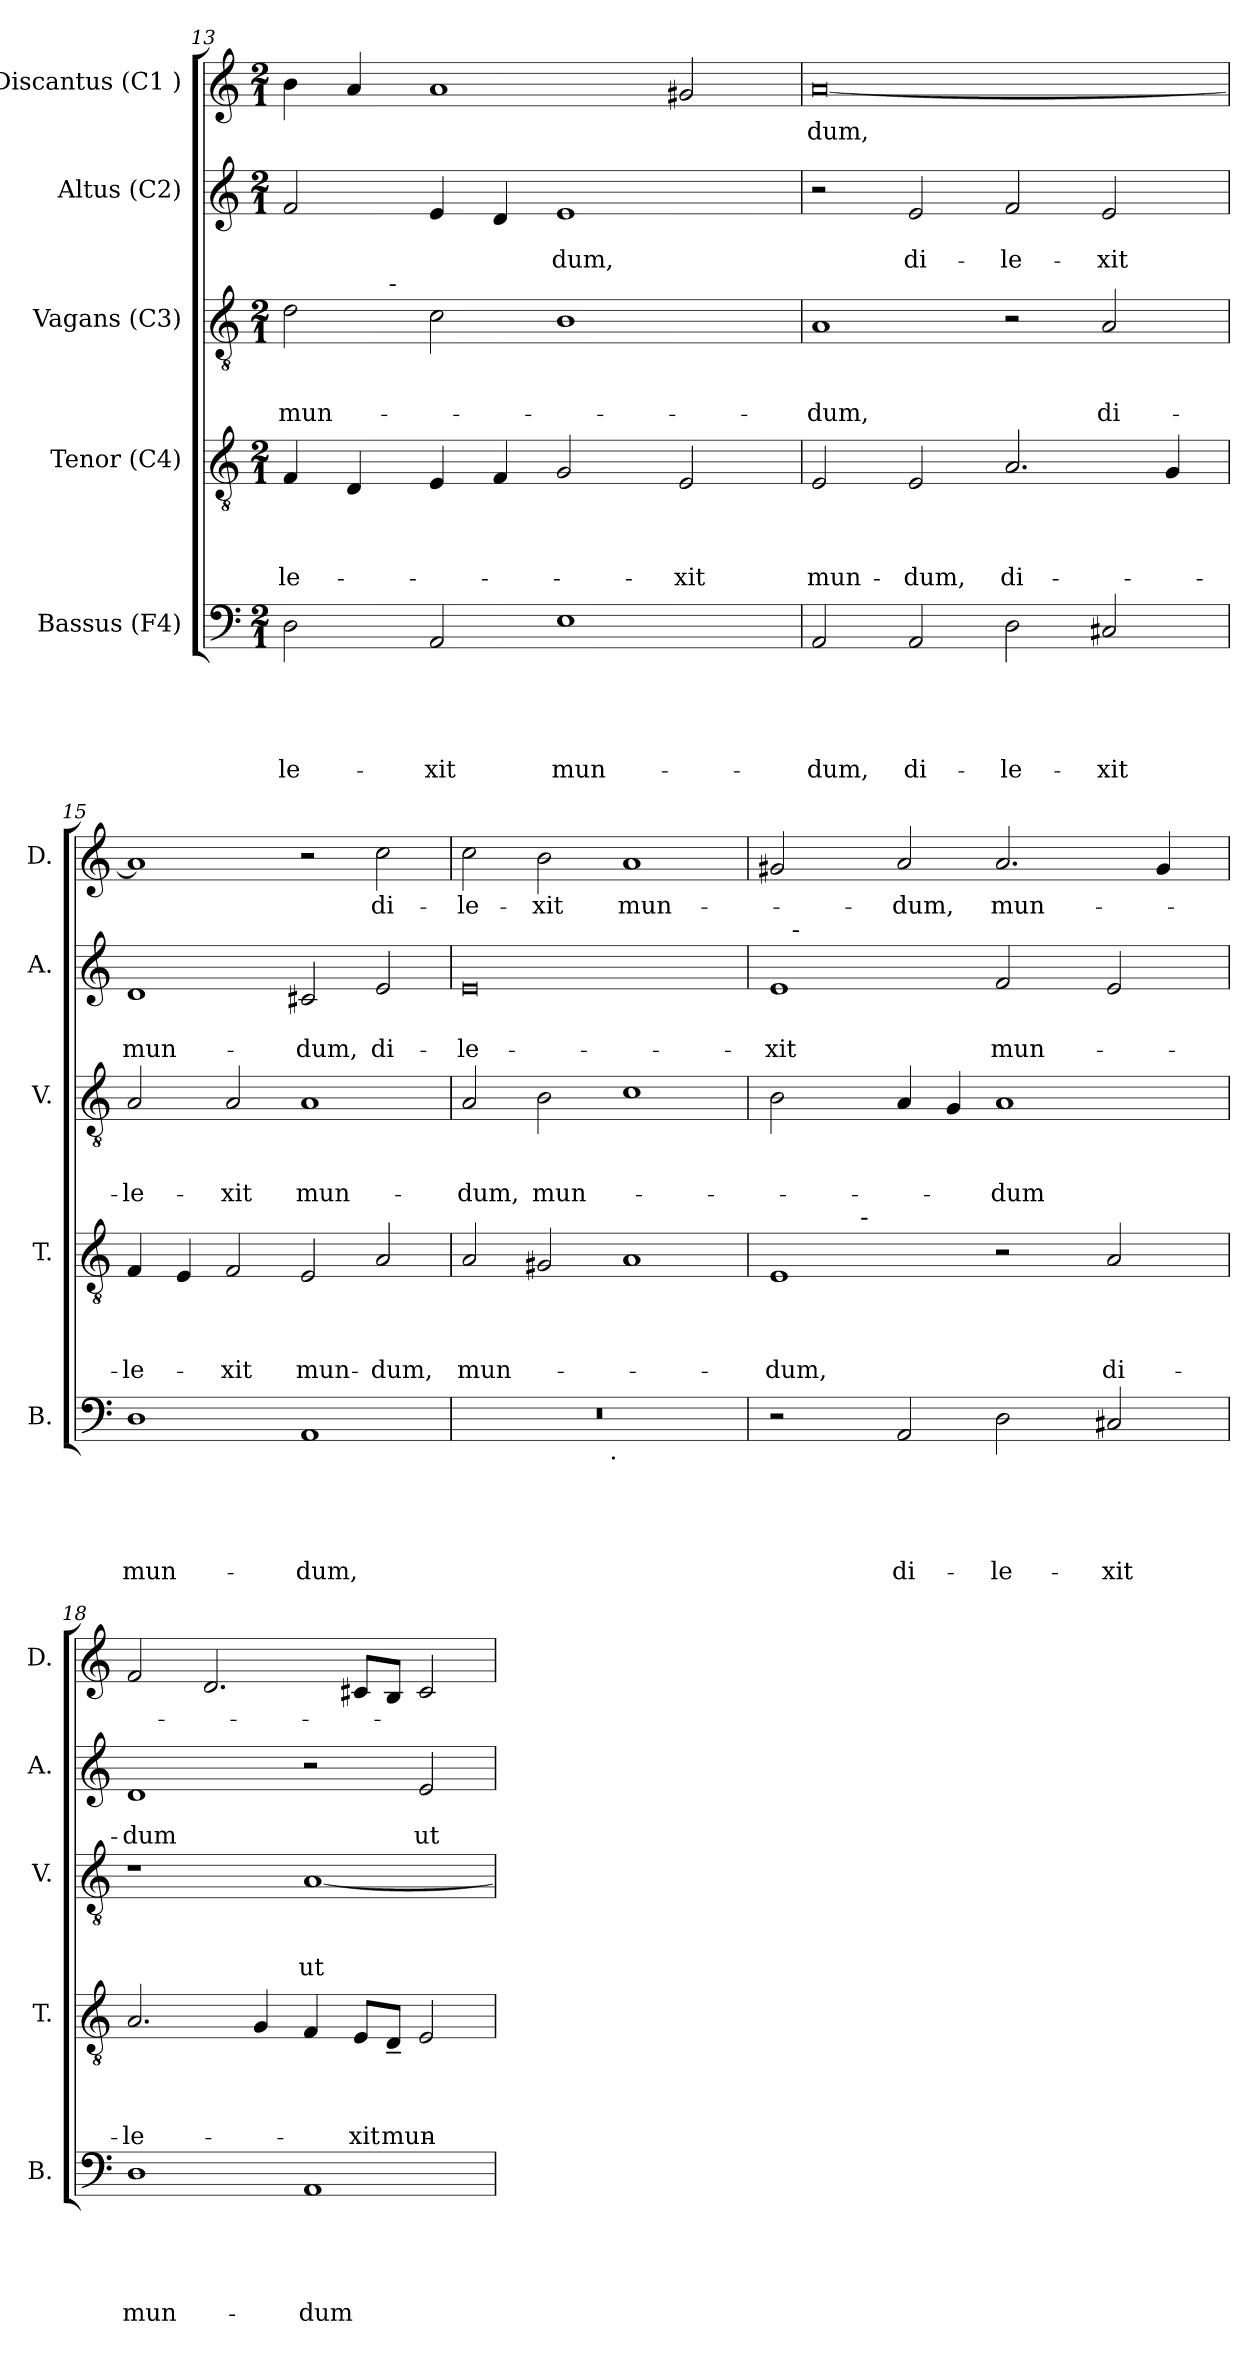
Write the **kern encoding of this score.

**kern	**text	**text	**text	**text	**text	**kern	**text	**text	**text	**text	**kern	**text	**text	**text	**kern	**text	**text	**kern	**text
*part5	*part5	*part5	*part5	*part5	*part5	*part4	*part4	*part4	*part4	*part4	*part3	*part3	*part3	*part3	*part2	*part2	*part2	*part1	*part1
*staff5	*staff5	*staff5	*staff5	*staff5	*staff5	*staff4	*staff4	*staff4	*staff4	*staff4	*staff3	*staff3	*staff3	*staff3	*staff2	*staff2	*staff2	*staff1	*staff1
*I"Bassus (F4)	*	*	*	*	*	*I"Tenor (C4)	*	*	*	*	*I"Vagans (C3)	*	*	*	*I"Altus (C2)	*	*	*I"Discantus (C1 )	*
*I'B.	*	*	*	*	*	*I'T.	*	*	*	*	*I'V.	*	*	*	*I'A.	*	*	*I'D.	*
!!LO:PB:g=z
*clefF4	*	*	*	*	*	*clefGv2	*	*	*	*	*clefGv2	*	*	*	*clefG2	*	*	*clefG2	*
*k[]	*	*	*	*	*	*k[]	*	*	*	*	*k[]	*	*	*	*k[]	*	*	*k[]	*
*C:	*	*	*	*	*	*C:	*	*	*	*	*C:	*	*	*	*C:	*	*	*C:	*
*M2/1	*	*	*	*	*	*M2/1	*	*	*	*	*M2/1	*	*	*	*M2/1	*	*	*M2/1	*
=13	=13	=13	=13	=13	=13	=13	=13	=13	=13	=13	=13	=13	=13	=13	=13	=13	=13	=13	=13
!	!	!	!	!	!LO:LY:b	!	!	!	!	!LO:LY:b	!	!	!	!LO:LY:b	!	!	!	!	!
*	*	*	*	*	*	*	*	*	*	*	*^	*	*	*	*	*	*	*	*
2D\	.	.	.	.	-le-	4F/	.	.	.	-le-	2d\	4.ryy	.	.	mun-	2f/	.	.	4b\	.
.	.	.	.	.	.	4D/	.	.	.	.	.	.	.	.	.	.	.	.	4a/	.
!	!	!	!	!	!	!	!	!	!	!	!	!LO:TX:a:t=-	!	!	!	!	!	!	!	!
.	.	.	.	.	.	.	.	.	.	.	.	1ryy	.	.	.	.	.	.	.	.
!	!	!	!	!	!LO:LY:b	!	!	!	!	!	!	!	!	!	!	!	!	!	!	!
2AA/	.	.	.	.	-xit	4E/	.	.	.	.	2c\	.	.	.	.	4e/	.	.	1a	.
.	.	.	.	.	.	4F/	.	.	.	.	.	.	.	.	.	4d/	.	.	.	.
!	!	!	!	!	!LO:LY:b	!	!	!	!	!	!	!	!	!	!	!	!	!LO:LY:b	!	!
1E	.	.	.	.	mun-	2G/	.	.	.	.	1B	.	.	.	.	1e	.	-dum,	.	.
.	.	.	.	.	.	.	.	.	.	.	.	2ryy	.	.	.	.	.	.	.	.
!	!	!	!	!	!	!	!	!	!	!LO:LY:b	!	!	!	!	!	!	!	!	!	!
.	.	.	.	.	.	2E/	.	.	.	-xit	.	.	.	.	.	.	.	.	2g#X/	.
.	.	.	.	.	.	.	.	.	.	.	.	8ryy	.	.	.	.	.	.	.	.
=14	=14	=14	=14	=14	=14	=14	=14	=14	=14	=14	=14	=14	=14	=14	=14	=14	=14	=14	=14	=14
!	!	!	!	!	!LO:LY:b	!	!	!	!	!LO:LY:b	!	!	!	!	!LO:LY:b	!	!	!	!	!LO:LY:b
*	*	*	*	*	*	*	*	*	*	*	*v	*v	*	*	*	*	*	*	*	*
2AA/	.	.	.	.	-dum,	2E/	.	.	.	mun-	1A	.	.	-dum,	2r	.	.	[<0a	-dum,
!	!	!	!	!	!LO:LY:b	!	!	!	!	!LO:LY:b	!	!	!	!	!	!	!LO:LY:b	!	!
2AA/	.	.	.	.	di-	2E/	.	.	.	-dum,	.	.	.	.	2e/	.	di-	.	.
!	!	!	!	!	!LO:LY:b	!	!	!	!	!LO:LY:b	!	!	!	!	!	!	!LO:LY:b	!	!
2D\	.	.	.	.	-le-	2.A/	.	.	.	di-	2r	.	.	.	2f/	.	-le-	.	.
!	!	!	!	!	!LO:LY:b	!	!	!	!	!	!	!	!	!LO:LY:b	!	!	!LO:LY:b	!	!
2C#X/	.	.	.	.	-xit	.	.	.	.	.	2A/	.	.	di-	2e/	.	-xit	.	.
.	.	.	.	.	.	4G/	.	.	.	.	.	.	.	.	.	.	.	.	.
=15	=15	=15	=15	=15	=15	=15	=15	=15	=15	=15	=15	=15	=15	=15	=15	=15	=15	=15	=15
!	!	!	!	!	!LO:LY:b	!	!	!	!	!LO:LY:b	!	!	!	!LO:LY:b	!	!	!LO:LY:b	!	!
1D	.	.	.	.	mun-	4F/	.	.	.	-le-	2A/	.	.	-le-	1d	.	mun-	1a]	.
.	.	.	.	.	.	4E/	.	.	.	.	.	.	.	.	.	.	.	.	.
!	!	!	!	!	!	!	!	!	!	!LO:LY:b	!	!	!	!LO:LY:b	!	!	!	!	!
.	.	.	.	.	.	2F/	.	.	.	-xit	2A/	.	.	-xit	.	.	.	.	.
!	!	!	!	!	!LO:LY:b	!	!	!	!	!LO:LY:b	!	!	!	!LO:LY:b	!	!	!LO:LY:b	!	!
1AA	.	.	.	.	-dum,	2E/	.	.	.	mun-	1A	.	.	mun-	2c#X/	.	-dum,	2r	.
!	!	!	!	!	!	!	!	!	!	!LO:LY:b	!	!	!	!	!	!	!LO:LY:b	!	!LO:LY:b
.	.	.	.	.	.	2A/	.	.	.	-dum,	.	.	.	.	2e/	.	di-	2cc\	di-
=16	=16	=16	=16	=16	=16	=16	=16	=16	=16	=16	=16	=16	=16	=16	=16	=16	=16	=16	=16
!	!	!	!	!	!	!	!	!	!	!LO:LY:b	!	!	!	!LO:LY:b	!	!	!LO:LY:b:rj	!	!LO:LY:b
*^	*	*	*	*	*	*	*	*	*	*	*	*	*	*	*	*	*	*	*
0r	2ryy	.	.	.	.	.	2A/	.	.	.	mun-	2A/	.	.	-dum,	0e	.	-le-	2cc\	-le-
!	!	!	!	!	!	!	!	!	!	!	!	!	!	!	!LO:LY:b	!	!	!	!	!LO:LY:b
.	4...ryy	.	.	.	.	.	2G#X/	.	.	.	.	2B\	.	.	mun-	.	.	.	2b\	-xit
!	!LO:TX:b:t=.	!	!	!	!	!	!	!	!	!	!	!	!	!	!	!	!	!	!	!
.	1ryy	.	.	.	.	.	.	.	.	.	.	.	.	.	.	.	.	.	.	.
!	!	!	!	!	!	!	!	!	!	!	!	!	!	!	!	!	!	!	!	!LO:LY:b
.	.	.	.	.	.	.	1A	.	.	.	.	1c	.	.	.	.	.	.	1a	mun-
.	32ryy	.	.	.	.	.	.	.	.	.	.	.	.	.	.	.	.	.	.	.
!!LO:LB:g=z
=17	=17	=17	=17	=17	=17	=17	=17	=17	=17	=17	=17	=17	=17	=17	=17	=17	=17	=17	=17	=17
!	!	!	!	!	!	!	!	!	!	!	!LO:LY:b	!	!	!	!	!	!	!LO:LY:b	!	!
*v	*v	*	*	*	*	*	*^	*	*	*	*	*	*	*	*	*^	*	*	*	*
2r	.	.	.	.	.	1E	4ryy	.	.	.	-dum,	2B\	.	.	.	1e	16ryy	.	-xit	2g#X/	.
!	!	!	!	!	!	!	!	!	!	!	!	!	!	!	!	!	!LO:TX:a:t=-	!	!	!	!
.	.	.	.	.	.	.	.	.	.	.	.	.	.	.	.	.	1ryy	.	.	.	.
.	.	.	.	.	.	.	16.ryy	.	.	.	.	.	.	.	.	.	.	.	.	.	.
!	!	!	!	!	!	!	!LO:TX:a:t=-	!	!	!	!	!	!	!	!	!	!	!	!	!	!
.	.	.	.	.	.	.	1ryy	.	.	.	.	.	.	.	.	.	.	.	.	.	.
!	!	!	!	!	!LO:LY:b	!	!	!	!	!	!	!	!	!	!	!	!	!	!	!	!LO:LY:b
2AA/	.	.	.	.	di-	.	.	.	.	.	.	4A/	.	.	.	.	.	.	.	2a/	-dum,
.	.	.	.	.	.	.	.	.	.	.	.	4G/	.	.	.	.	.	.	.	.	.
!	!	!	!	!	!LO:LY:b	!	!	!	!	!	!	!	!	!	!LO:LY:b	!	!	!	!LO:LY:b	!	!LO:LY:b
2D\	.	.	.	.	-le-	2r	.	.	.	.	.	1A	.	.	-dum	2f/	.	.	mun-	2.a/	mun-
.	.	.	.	.	.	.	.	.	.	.	.	.	.	.	.	.	2...ryy	.	.	.	.
.	.	.	.	.	.	.	2ryy	.	.	.	.	.	.	.	.	.	.	.	.	.	.
!	!	!	!	!	!LO:LY:b	!	!	!	!	!	!LO:LY:b	!	!	!	!	!	!	!	!	!	!
2C#X/	.	.	.	.	-xit	2A/	.	.	.	.	di-	.	.	.	.	2e/	.	.	.	.	.
.	.	.	.	.	.	.	.	.	.	.	.	.	.	.	.	.	.	.	.	4g#/	.
.	.	.	.	.	.	.	8ryy	.	.	.	.	.	.	.	.	.	.	.	.	.	.
.	.	.	.	.	.	.	32ryy	.	.	.	.	.	.	.	.	.	.	.	.	.	.
=18	=18	=18	=18	=18	=18	=18	=18	=18	=18	=18	=18	=18	=18	=18	=18	=18	=18	=18	=18	=18	=18
!	!	!	!	!	!LO:LY:b	!	!	!	!	!	!LO:LY:b	!	!	!	!	!	!	!	!LO:LY:b	!	!
*	*	*	*	*	*	*v	*v	*	*	*	*	*	*	*	*	*v	*v	*	*	*	*
1D	.	.	.	.	mun-	2.A/	.	.	.	-le-	1r	.	.	.	1d	.	-dum	2f/	.
.	.	.	.	.	.	.	.	.	.	.	.	.	.	.	.	.	.	2.d/	.
.	.	.	.	.	.	4G/	.	.	.	.	.	.	.	.	.	.	.	.	.
!	!	!	!	!	!LO:LY:b	!	!	!	!	!	!	!	!	!LO:LY:b	!	!	!	!	!
1AA	.	.	.	.	-dum	4F/	.	.	.	.	[<1A	.	.	ut	2r	.	.	.	.
!	!	!	!	!	!	!	!	!	!	!LO:LY:b	!	!	!	!	!	!	!	!	!
.	.	.	.	.	.	8E/L	.	.	.	-xit	.	.	.	.	.	.	.	8c#/L	.
!	!	!	!	!	!	!	!	!	!	!LO:LY:b	!	!	!	!	!	!	!	!	!
.	.	.	.	.	.	8D~</J	.	.	.	mun-	.	.	.	.	.	.	.	8B/J	.
!	!	!	!	!	!	!	!	!	!	!	!	!	!	!	!	!	!LO:LY:b	!	!
.	.	.	.	.	.	2E/	.	.	.	.	.	.	.	.	2e/	.	ut	2c#/	.
=	=	=	=	=	=	=	=	=	=	=	=	=	=	=	=	=	=	=	=
*-	*-	*-	*-	*-	*-	*-	*-	*-	*-	*-	*-	*-	*-	*-	*-	*-	*-	*-	*-
